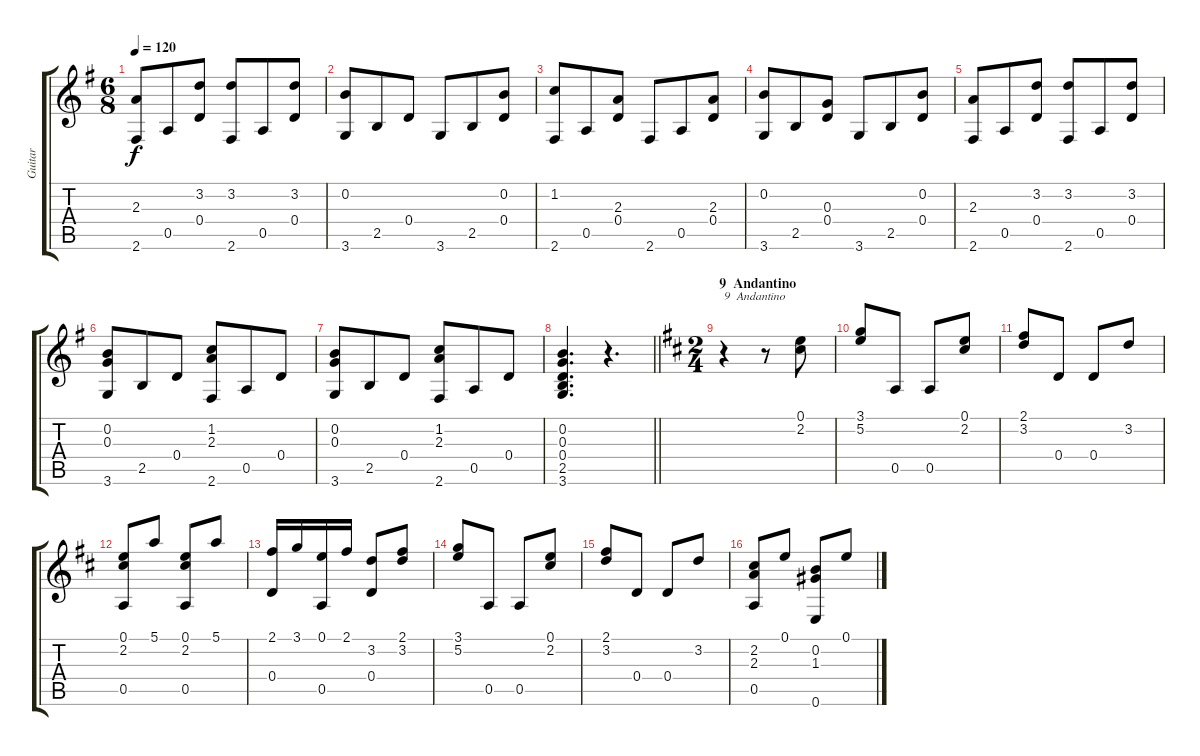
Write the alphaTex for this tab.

\track ("Guitar" "Guitar") {instrument acousticguitarnylon}
\staff {score tabs}
\tuning (E4 B3 G3 D3 A2 E2) {hide}
\ts (6 8)
\tempo 120
\clef g2
\ks g
(2.3 2.6).8{dy f} 0.5.8 (3.2 0.4).8 (3.2 2.6).8 0.5.8 (3.2 0.4).8 |
(0.2 3.6).8 2.5.8 0.4.8 3.6.8 2.5.8 (0.2 0.4).8 |
(1.2 2.6).8 0.5.8 (2.3 0.4).8 2.6.8 0.5.8 (2.3 0.4).8 |
(0.2 3.6).8 2.5.8 (0.3 0.4).8 3.6.8 2.5.8 (0.2 0.4).8 |
(2.3 2.6).8 0.5.8 (3.2 0.4).8 (3.2 2.6).8 0.5.8 (3.2 0.4).8 |
(0.2 0.3 3.6).8 2.5.8 0.4.8 (1.2 2.3 2.6).8 0.5.8 0.4.8 |
(0.2 0.3 3.6).8 2.5.8 0.4.8 (1.2 2.3 2.6).8 0.5.8 0.4.8 |
\barLineRight lightlight
(0.2 0.3 0.4 2.5 3.6).4{d} r.4{d} |
\ts (2 4)
\section ("" "9  Andantino")
\ks d
r.4{txt "9  Andantino"} r.8 (0.1 2.2).8 |
(3.1 5.2).8 0.5.8 0.5.8 (0.1 2.2).8 |
(2.1 3.2).8 0.4.8 0.4.8 3.2.8 |
(0.1 2.2 0.5).8 5.1.8 (0.1 2.2 0.5).8 5.1.8 |
(2.1 0.4).16 3.1.16 (0.1 0.5).16 2.1.16 (3.2 0.4).8 (2.1 3.2).8 |
(3.1 5.2).8 0.5.8 0.5.8 (0.1 2.2).8 |
(2.1 3.2).8 0.4.8 0.4.8 3.2.8 |
(2.2 2.3 0.5).8 0.1.8 (0.2 1.3 0.6).8 0.1.8
